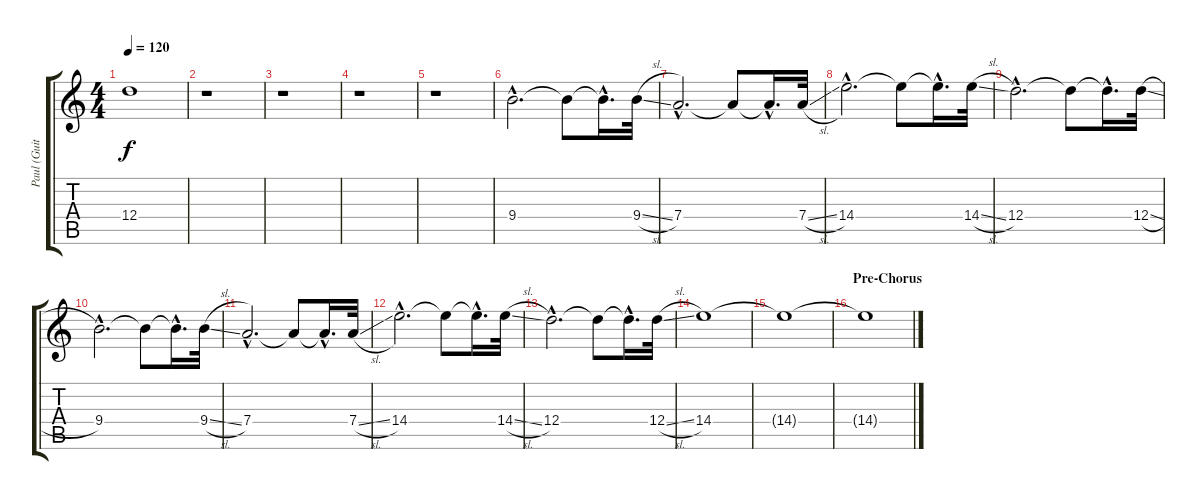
\track ("Paul (Guitar)" "Paul (Guit") {instrument overdrivenguitar}
\staff {score tabs}
\tuning (E4 B3 G3 D3 A2 E2) {hide}
\ts (4 4)
\tempo 120
\clef g2
\ks c
12.4{t}.1{dy f} |
r.1 |
r.1 |
r.1 |
r.1 |
9.4{hac}.2{d volume 13} 9.4{t}.8 9.4{hac t}.16{d} 9.4{sl}.32 |
7.4{hac}.2{d} 7.4{t}.8 7.4{hac t}.16{d} 7.4{sl}.32 |
14.4{hac}.2{d} 14.4{t}.8 14.4{hac t}.16{d} 14.4{sl}.32 |
12.4{hac}.2{d} 12.4{t}.8 12.4{hac t}.16{d} 12.4{sl}.32 |
9.4{hac}.2{d} 9.4{t}.8 9.4{hac t}.16{d} 9.4{sl}.32 |
7.4{hac}.2{d} 7.4{t}.8 7.4{hac t}.16{d} 7.4{sl}.32 |
14.4{hac}.2{d} 14.4{t}.8 14.4{hac t}.16{d} 14.4{sl}.32 |
12.4{hac}.2{d} 12.4{t}.8 12.4{hac t}.16{d} 12.4{sl}.32 |
14.4.1 |
14.4{t}.1 |
\section ("" "Pre-Chorus")
14.4{t}.1
